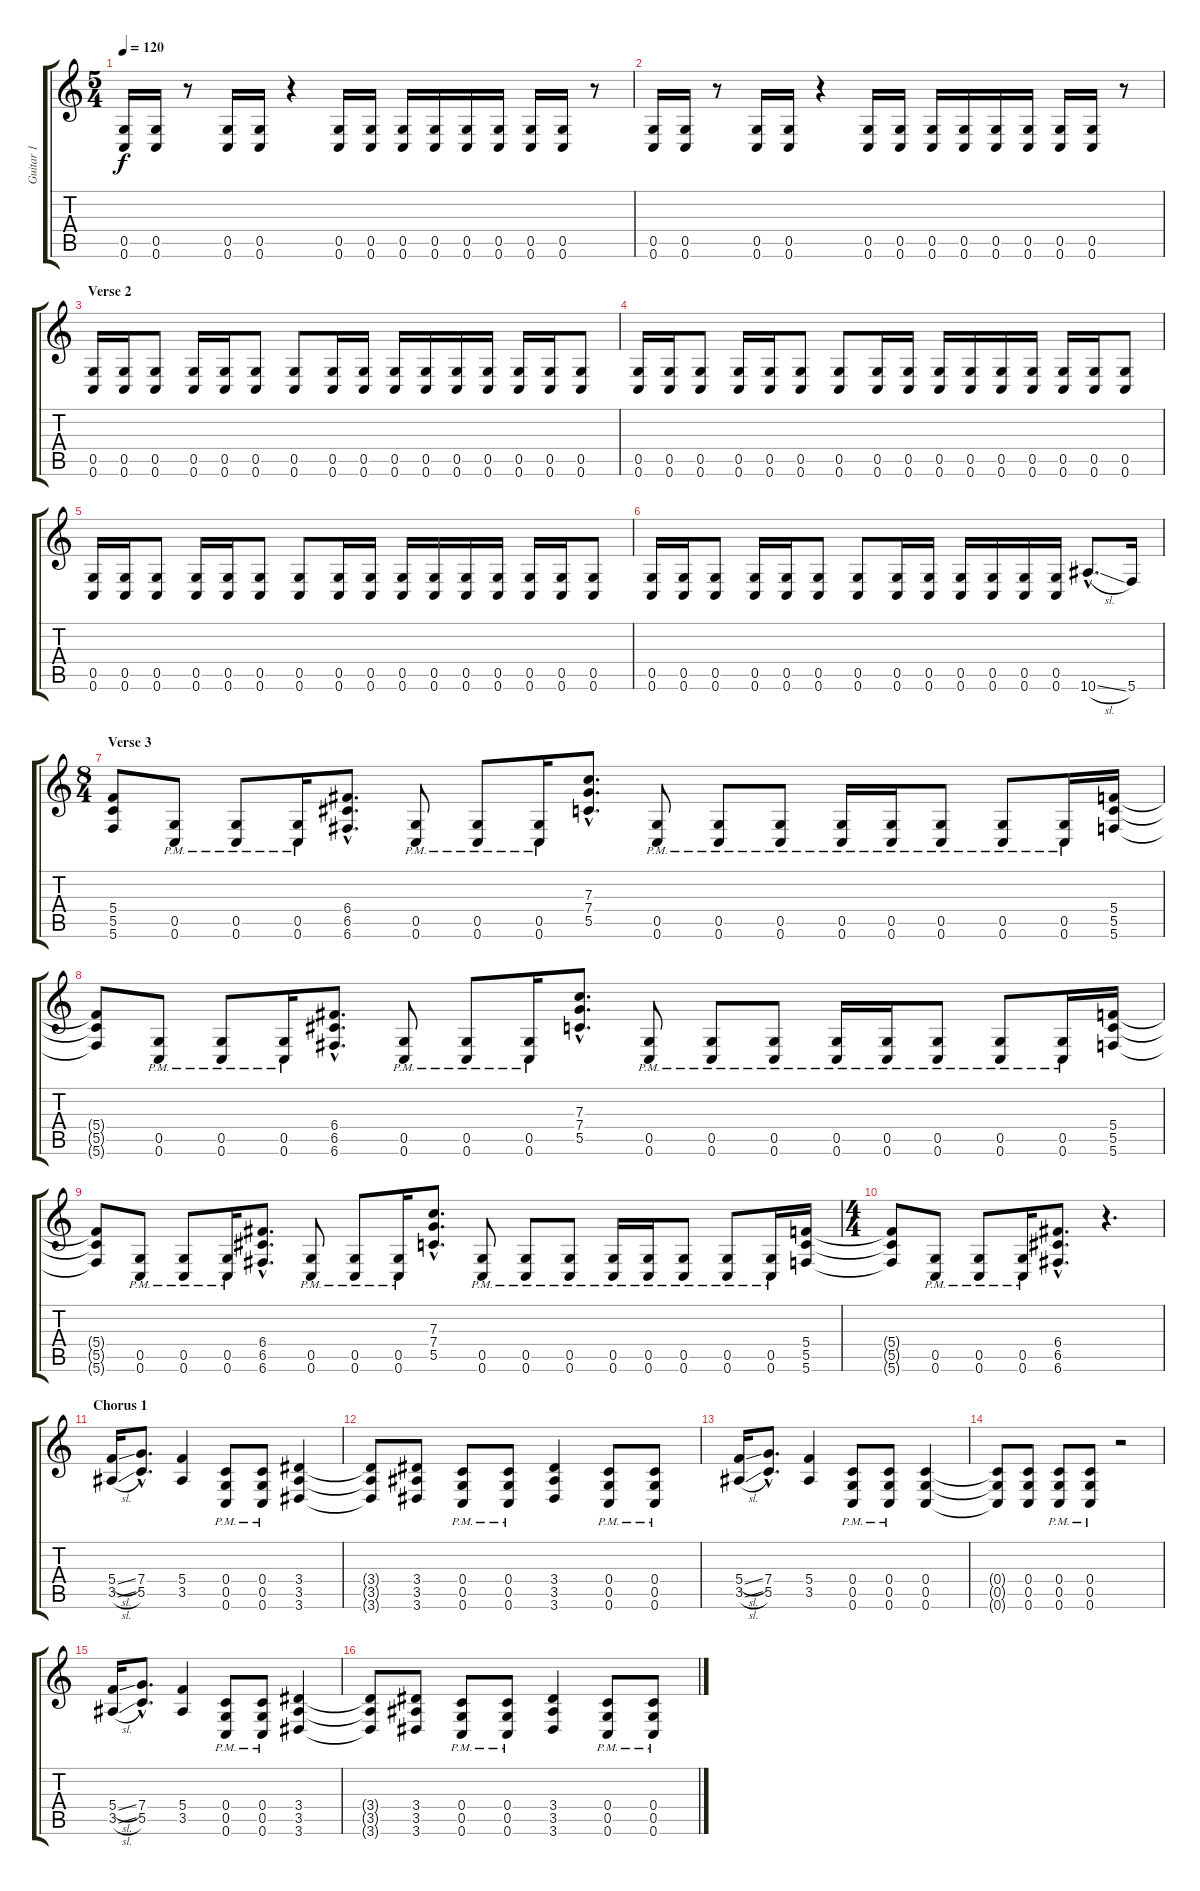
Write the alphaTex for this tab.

\track ("Guitar 1" "Guitar 1") {instrument distortionguitar}
\staff {score tabs}
\tuning (D4 A3 F3 C3 G2 C2) {hide}
\ts (5 4)
\tempo 120
\clef g2
\ks c
(0.5 0.6).16{dy f} (0.5 0.6).16 r.8 (0.5 0.6).16 (0.5 0.6).16 r.4 (0.5 0.6).16 (0.5 0.6).16 (0.5 0.6).16 (0.5 0.6).16 (0.5 0.6).16 (0.5 0.6).16 (0.5 0.6).16 (0.5 0.6).16 r.8 |
(0.5 0.6).16 (0.5 0.6).16 r.8 (0.5 0.6).16 (0.5 0.6).16 r.4 (0.5 0.6).16 (0.5 0.6).16 (0.5 0.6).16 (0.5 0.6).16 (0.5 0.6).16 (0.5 0.6).16 (0.5 0.6).16 (0.5 0.6).16 r.8 |
\section ("" "Verse 2")
(0.5 0.6).16 (0.5 0.6).16 (0.5 0.6).8 (0.5 0.6).16 (0.5 0.6).16 (0.5 0.6).8 (0.5 0.6).8 (0.5 0.6).16 (0.5 0.6).16 (0.5 0.6).16 (0.5 0.6).16 (0.5 0.6).16 (0.5 0.6).16 (0.5 0.6).16 (0.5 0.6).16 (0.5 0.6).8 |
(0.5 0.6).16 (0.5 0.6).16 (0.5 0.6).8 (0.5 0.6).16 (0.5 0.6).16 (0.5 0.6).8 (0.5 0.6).8 (0.5 0.6).16 (0.5 0.6).16 (0.5 0.6).16 (0.5 0.6).16 (0.5 0.6).16 (0.5 0.6).16 (0.5 0.6).16 (0.5 0.6).16 (0.5 0.6).8 |
(0.5 0.6).16 (0.5 0.6).16 (0.5 0.6).8 (0.5 0.6).16 (0.5 0.6).16 (0.5 0.6).8 (0.5 0.6).8 (0.5 0.6).16 (0.5 0.6).16 (0.5 0.6).16 (0.5 0.6).16 (0.5 0.6).16 (0.5 0.6).16 (0.5 0.6).16 (0.5 0.6).16 (0.5 0.6).8 |
(0.5 0.6).16 (0.5 0.6).16 (0.5 0.6).8 (0.5 0.6).16 (0.5 0.6).16 (0.5 0.6).8 (0.5 0.6).8 (0.5 0.6).16 (0.5 0.6).16 (0.5 0.6).16 (0.5 0.6).16 (0.5 0.6).16 (0.5 0.6).16 10.6{sl hac}.8{d} 5.6.16 |
\ts (8 4)
\section ("" "Verse 3")
(5.4 5.5 5.6).8 (0.5{pm} 0.6).8 (0.5{pm} 0.6).8 (0.5{pm} 0.6).16 (6.4{hac} 6.5{hac} 6.6{hac}).8{d} (0.5{pm} 0.6).8 (0.5{pm} 0.6).8 (0.5{pm} 0.6).16 (7.3{hac} 7.4{hac} 5.5{hac}).8{d} (0.5{pm} 0.6).8 (0.5{pm} 0.6).8 (0.5{pm} 0.6).8 (0.5{pm} 0.6).16 (0.5{pm} 0.6).16 (0.5{pm} 0.6).8 (0.5{pm} 0.6).8 (0.5{pm} 0.6).16 (5.4 5.5 5.6).16 |
(5.4{t} 5.5{t} 5.6{t}).8 (0.5{pm} 0.6).8 (0.5{pm} 0.6).8 (0.5{pm} 0.6).16 (6.4{hac} 6.5{hac} 6.6{hac}).8{d} (0.5{pm} 0.6).8 (0.5{pm} 0.6).8 (0.5{pm} 0.6).16 (7.3{hac} 7.4{hac} 5.5{hac}).8{d} (0.5{pm} 0.6).8 (0.5{pm} 0.6).8 (0.5{pm} 0.6).8 (0.5{pm} 0.6).16 (0.5{pm} 0.6).16 (0.5{pm} 0.6).8 (0.5{pm} 0.6).8 (0.5{pm} 0.6).16 (5.4 5.5 5.6).16 |
(5.4{t} 5.5{t} 5.6{t}).8 (0.5{pm} 0.6).8 (0.5{pm} 0.6).8 (0.5{pm} 0.6).16 (6.4{hac} 6.5{hac} 6.6{hac}).8{d} (0.5{pm} 0.6).8 (0.5{pm} 0.6).8 (0.5{pm} 0.6).16 (7.3{hac} 7.4{hac} 5.5{hac}).8{d} (0.5{pm} 0.6).8 (0.5{pm} 0.6).8 (0.5{pm} 0.6).8 (0.5{pm} 0.6).16 (0.5{pm} 0.6).16 (0.5{pm} 0.6).8 (0.5{pm} 0.6).8 (0.5{pm} 0.6).16 (5.4 5.5 5.6).16 |
\ts (4 4)
(5.4{t} 5.5{t} 5.6{t}).8 (0.5{pm} 0.6).8 (0.5{pm} 0.6).8 (0.5{pm} 0.6).16 (6.4{hac} 6.5{hac} 6.6{hac}).8{d} r.4{d} |
\section ("" "Chorus 1")
(5.4{sl} 3.5{sl}).16 (7.4{hac} 5.5{hac}).8{d} (5.4 3.5).4 (0.4{pm} 0.5{pm} 0.6{pm}).8 (0.4{pm} 0.5{pm} 0.6{pm}).8 (3.4 3.5 3.6).4 |
(3.4{t} 3.5{t} 3.6{t}).8 (3.4 3.5 3.6).8 (0.4{pm} 0.5{pm} 0.6{pm}).8 (0.4{pm} 0.5{pm} 0.6{pm}).8 (3.4 3.5 3.6).4 (0.4{pm} 0.5{pm} 0.6{pm}).8 (0.4{pm} 0.5{pm} 0.6{pm}).8 |
(5.4{sl} 3.5{sl}).16 (7.4{hac} 5.5{hac}).8{d} (5.4 3.5).4 (0.4{pm} 0.5{pm} 0.6{pm}).8 (0.4{pm} 0.5{pm} 0.6{pm}).8 (0.4 0.5 0.6).4 |
(0.4{t} 0.5{t} 0.6{t}).8 (0.4 0.5 0.6).8 (0.4{pm} 0.5{pm} 0.6{pm}).8 (0.4{pm} 0.5{pm} 0.6{pm}).8 r.2 |
(5.4{sl} 3.5{sl}).16 (7.4{hac} 5.5{hac}).8{d} (5.4 3.5).4 (0.4{pm} 0.5{pm} 0.6{pm}).8 (0.4{pm} 0.5{pm} 0.6{pm}).8 (3.4 3.5 3.6).4 |
(3.4{t} 3.5{t} 3.6{t}).8 (3.4 3.5 3.6).8 (0.4{pm} 0.5{pm} 0.6{pm}).8 (0.4{pm} 0.5{pm} 0.6{pm}).8 (3.4 3.5 3.6).4 (0.4{pm} 0.5{pm} 0.6{pm}).8 (0.4{pm} 0.5{pm} 0.6{pm}).8
